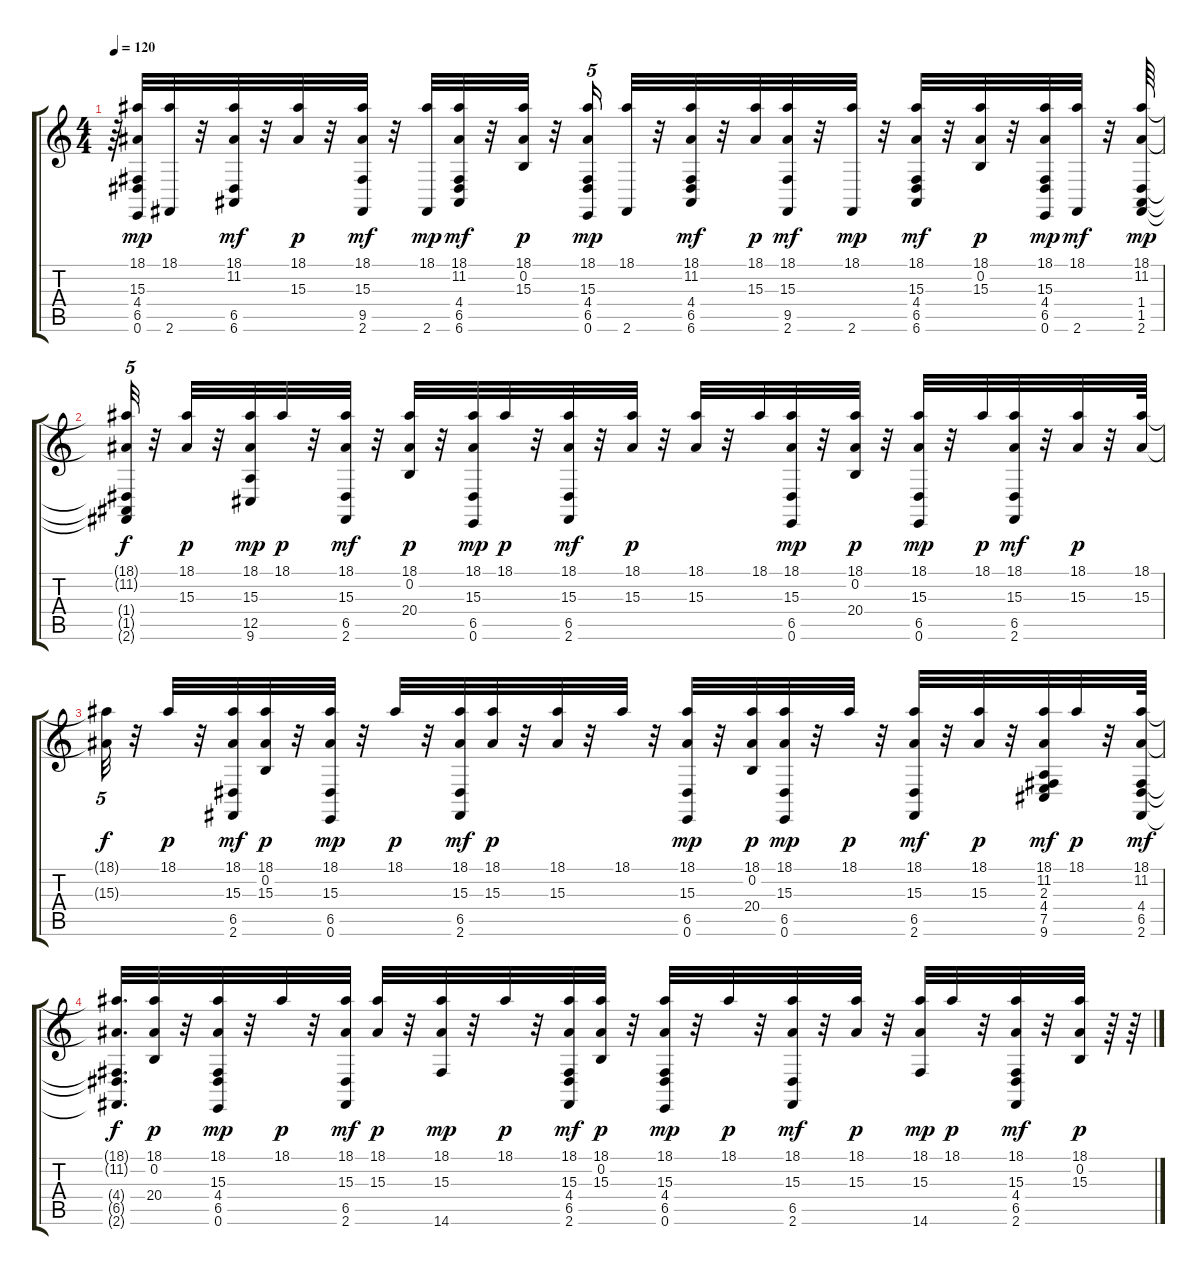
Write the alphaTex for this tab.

\track "" {instrument drawbarorgan}
\staff {score tabs}
\tuning (E4 B3 G3 D3 A2 E2) {hide}
\ts (4 4)
\tempo 120
\clef g2
\ks c
r.64{dy p} (18.1 15.3 4.4 6.5 0.6).32{dy mp} (18.1 2.6).32 r.32 (18.1 11.2 6.5 6.6).32{dy mf} r.32 (18.1 15.3).32{dy p} r.32 (18.1 15.3 9.5 2.6).32{dy mf} r.32 (18.1 2.6).32{dy mp} (18.1 11.2 4.4 6.5 6.6).32{dy mf} r.32 (18.1 0.2 15.3).32{dy p} r.32 (18.1 15.3 4.4 6.5 0.6).16{tu (5 4) dy mp} (18.1 2.6).32 r.32 (18.1 11.2 4.4 6.5 6.6).32{dy mf} r.32 (18.1 15.3).32{dy p} (18.1 15.3 9.5 2.6).32{dy mf} r.32 (18.1 2.6).32{dy mp} r.32 (18.1 15.3 4.4 6.5 6.6).32{dy mf} r.32 (18.1 0.2 15.3).32{dy p} r.32 (18.1 15.3 4.4 6.5 0.6).32{dy mp} (18.1 2.6).32{dy mf} r.32 (18.1 11.2 1.4 1.5 2.6).64{dy mp} |
(18.1{t} 11.2{t} 1.4{t} 1.5{t} 2.6{t}).32{tu (5 4) dy f} r.32 (18.1 15.3).32{dy p} r.32 (18.1 15.3 12.5 9.6).32{dy mp} 18.1.32{dy p} r.32 (18.1 15.3 6.5 2.6).32{dy mf} r.32 (18.1 0.2 20.4).32{dy p} r.32 (18.1 15.3 6.5 0.6).32{dy mp} 18.1.32{dy p} r.32 (18.1 15.3 6.5 2.6).32{dy mf} r.32 (18.1 15.3).32{dy p} r.32 (18.1 15.3).32 r.32 18.1.32 (18.1 15.3 6.5 0.6).32{dy mp} r.32 (18.1 0.2 20.4).32{dy p} r.32 (18.1 15.3 6.5 0.6).32{dy mp} r.32 18.1.32{dy p} (18.1 15.3 6.5 2.6).32{dy mf} r.32 (18.1 15.3).32{dy p} r.32 (18.1 15.3).64 |
(18.1{t} 15.3{t}).32{tu (5 4) dy f} r.32 18.1.32{dy p} r.32 (18.1 15.3 6.5 2.6).32{dy mf} (18.1 0.2 15.3).32{dy p} r.32 (18.1 15.3 6.5 0.6).32{dy mp} r.32 18.1.32{dy p} r.32 (18.1 15.3 6.5 2.6).32{dy mf} (18.1 15.3).32{dy p} r.32 (18.1 15.3).32 r.32 18.1.32 r.32 (18.1 15.3 6.5 0.6).32{dy mp} r.32 (18.1 0.2 20.4).32{dy p} (18.1 15.3 6.5 0.6).32{dy mp} r.32 18.1.32{dy p} r.32 (18.1 15.3 6.5 2.6).32{dy mf} r.32 (18.1 15.3).32{dy p} r.32 (18.1 11.2 2.3 4.4 7.5 9.6).32{dy mf} 18.1.32{dy p} r.32 (18.1 11.2 4.4 6.5 2.6).64{dy mf} |
(18.1{t} 11.2{t} 4.4{t} 6.5{t} 2.6{t}).32{d dy f} (18.1 0.2 20.4).32{dy p} r.32 (18.1 15.3 4.4 6.5 0.6).32{dy mp} r.32 18.1.32{dy p} r.32 (18.1 15.3 6.5 2.6).32{dy mf} (18.1 15.3).32{dy p} r.32 (18.1 15.3 14.6).32{dy mp} r.32 18.1.32{dy p} r.32 (18.1 15.3 4.4 6.5 2.6).32{dy mf} (18.1 0.2 15.3).32{dy p} r.32 (18.1 15.3 4.4 6.5 0.6).32{dy mp} r.32 18.1.32{dy p} r.32 (18.1 15.3 6.5 2.6).32{dy mf} r.32 (18.1 15.3).32{dy p} r.32 (18.1 15.3 14.6).32{dy mp} 18.1.32{dy p} r.32 (18.1 15.3 4.4 6.5 2.6).32{dy mf} r.32 (18.1 0.2 15.3).32{dy p} r.64 r.64
